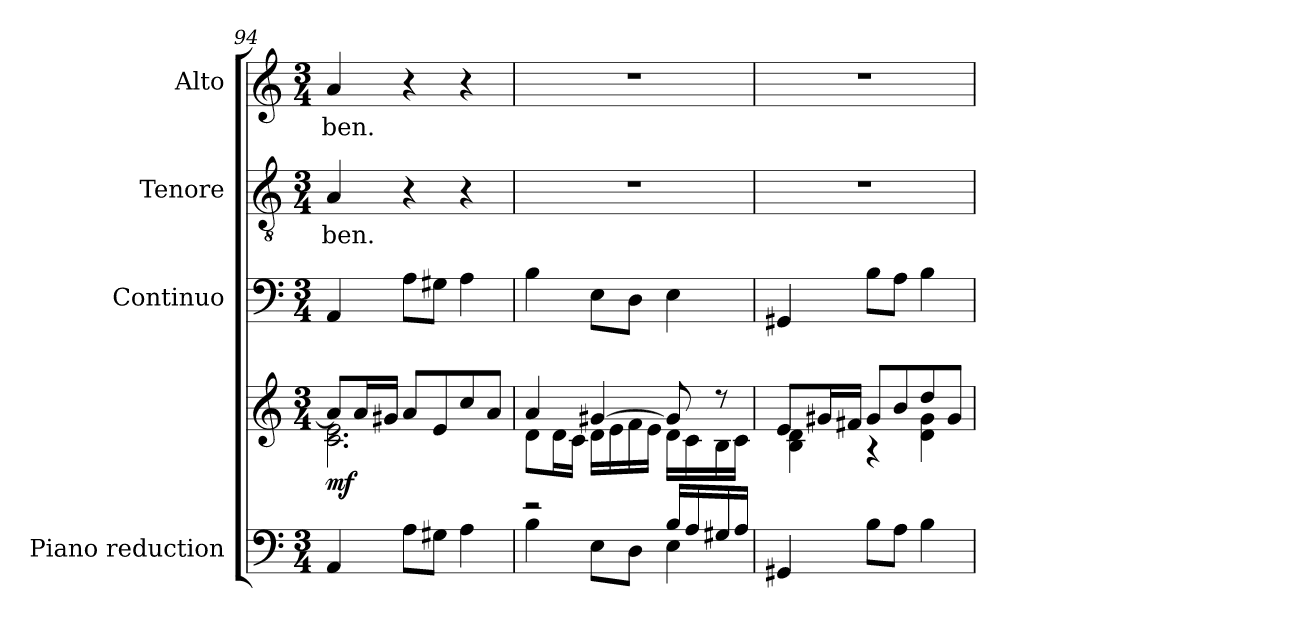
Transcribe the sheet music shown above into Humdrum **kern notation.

**kern	**kern	**dynam	**kern	**kern	**text	**kern	**text
*part4	*part4	*part4	*part3	*part2	*part2	*part1	*part1
*staff5	*staff4	*staff4/5	*staff3	*staff2	*staff2	*staff1	*staff1
*I"Piano reduction	*	*	*I"Continuo	*I"Tenore	*	*I"Alto	*
*I'Pno	*	*	*	*	*	*	*
*clefF4	*clefG2	*	*clefF4	*clefGv2	*	*clefG2	*
*k[]	*k[]	*	*k[]	*k[]	*	*k[]	*
*M3/4	*M3/4	*	*M3/4	*M3/4	*	*M3/4	*
=94	=94	=94	=94	=94	=94	=94	=94
*	*^	*	*	*	*	*	*
!	!	!	!LO:DY:b	!	!	!LO:LY:b	!	!LO:LY:b
4AA/	8a/L]	2.c\ 2.e\	mf	4AA/	4A/	-ben.	4a/	-ben.
.	16a/L	.	.	.	.	.	.	.
.	16g#X/JJ	.	.	.	.	.	.	.
8A\L	8a/L	.	.	8A\L	4r	.	4r	.
8G#X\J	8e/	.	.	8G#X\J	.	.	.	.
4A\	8cc/	.	.	4A\	4r	.	4r	.
.	8a/J	.	.	.	.	.	.	.
=95	=95	=95	=95	=95	=95	=95	=95	=95
*^	*	*	*	*	*	*	*	*
2r	4B\	4a/	8d\L	.	4B\	2.r	.	2.r	.
.	.	.	16d\L	.	.	.	.	.	.
.	.	.	16c\JJ	.	.	.	.	.	.
.	8E\L	[4g#X/	16d\LL	.	8E\L	.	.	.	.
.	.	.	16e\	.	.	.	.	.	.
.	8D\J	.	16f\	.	8D\J	.	.	.	.
.	.	.	16e\JJ	.	.	.	.	.	.
16B/LL	4E\	8g#/]	16d\LL	.	4E\	.	.	.	.
16A/	.	.	16c\	.	.	.	.	.	.
16G#X/	.	8r	16B\	.	.	.	.	.	.
16A/JJ	.	.	16c\JJ	.	.	.	.	.	.
*v	*v	*	*	*	*	*	*	*	*
=96	=96	=96	=96	=96	=96	=96	=96	=96
4GG#X/	8e/L	4B\ 4d\	.	4GG#X/	2.r	.	2.r	.
.	16g#X/L	.	.	.	.	.	.	.
.	16f#X/JJ	.	.	.	.	.	.	.
8B\L	8g#/L	4r	.	8B\L	.	.	.	.
8A\J	8b/	.	.	8A\J	.	.	.	.
4B\	8dd/	4d\ 4g#\	.	4B\	.	.	.	.
.	8g#/J	.	.	.	.	.	.	.
*	*v	*v	*	*	*	*	*	*
=	=	=	=	=	=	=	=
*-	*-	*-	*-	*-	*-	*-	*-
